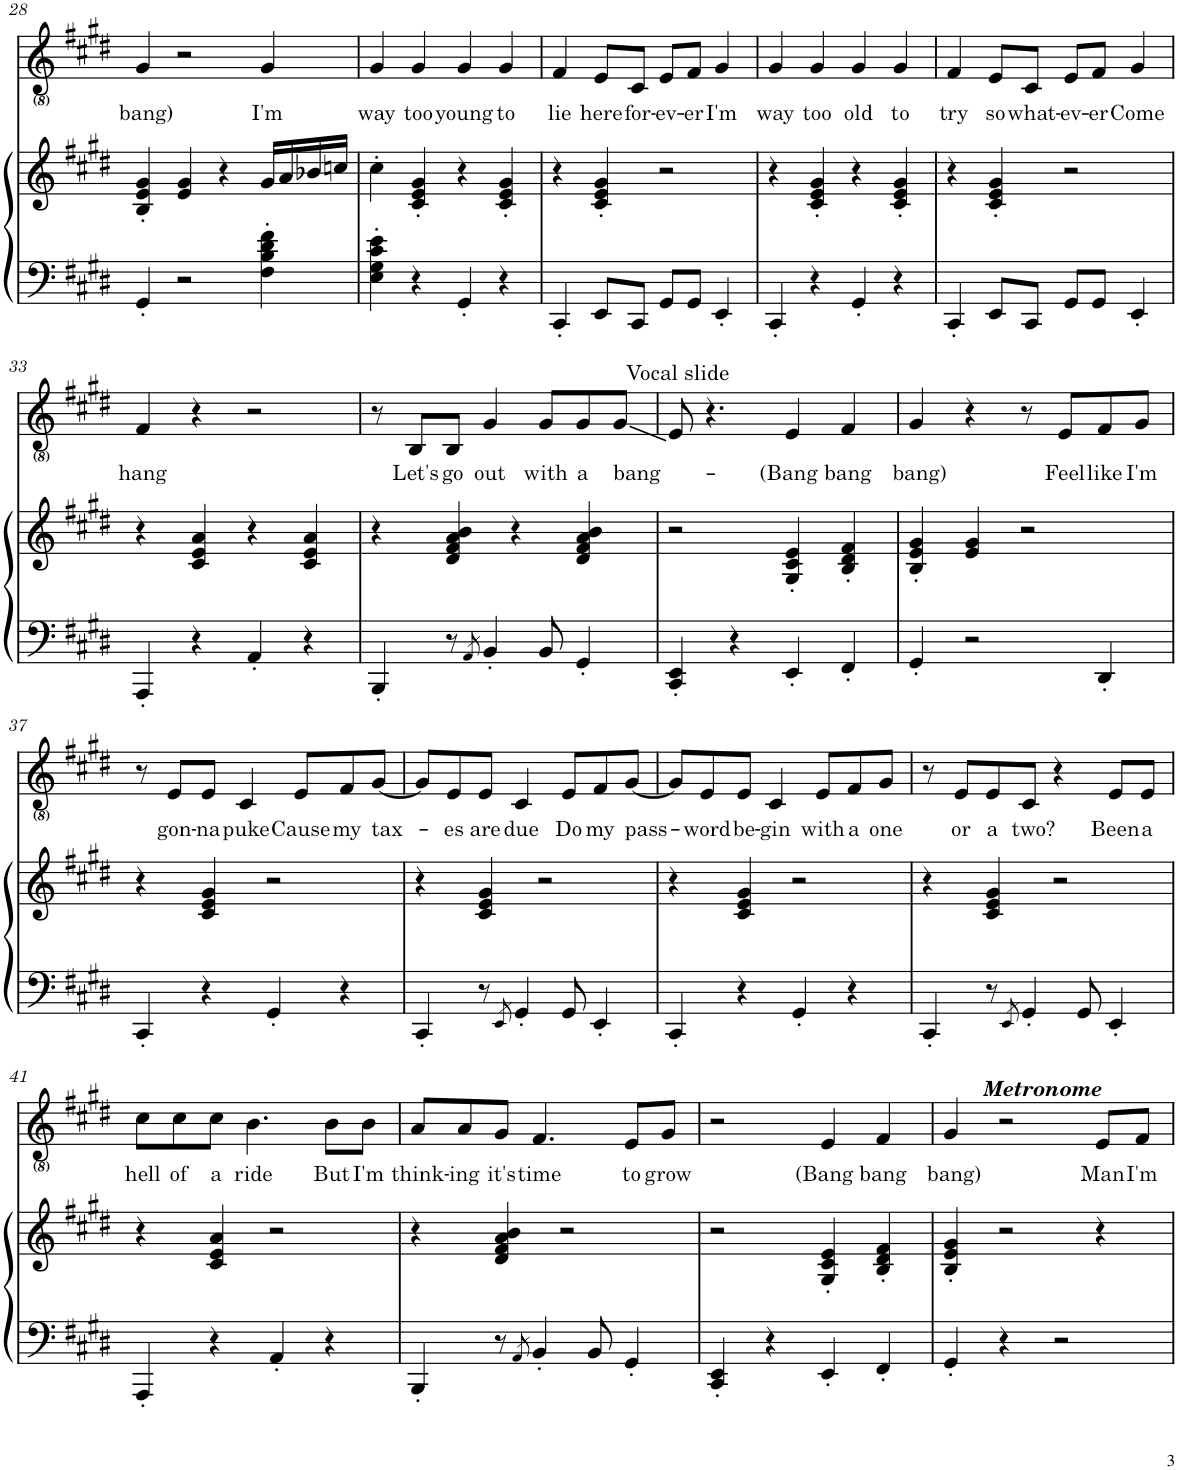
**kern	**kern	**kern	**text
*part2	*part2	*part1	*part1
*staff3	*staff2	*staff1	*staff1
*I"Piano	*	*I"Voice	*
*I'Pno	*	*	*
!!LO:PB:g=z
*clefF4	*clefG2	*clefG2	*
*	*	*Trd5c9	*
*k[f#c#g#d#]	*k[f#c#g#d#]	*k[f#c#g#d#]	*
*M4/4	*M4/4	*M4/4	*
=28	=28	=28	=28
!	!	!	!LO:LY:b
4GG#'/	4B/' 4e/' 4g#/'	4g#/	bang)
2r	4e/ 4g#/	2r	.
.	4r	.	.
!	!	!	!LO:LY:b
4F#\' 4B\' 4d#\' 4f#\'	16g#/LL	4g#/	I'm
.	16a/	.	.
.	16b-X/	.	.
.	16ccn/JJ	.	.
=29	=29	=29	=29
!	!	!	!LO:LY:b
4E\' 4G#\' 4c#\' 4e\'	4cc#'\	4g#/	way
!	!	!	!LO:LY:b
4r	4c#/' 4e/' 4g#/'	4g#/	too
!	!	!	!LO:LY:b
4GG#'/	4r	4g#/	young
!	!	!	!LO:LY:b
4r	4c#/' 4e/' 4g#/'	4g#/	to
=30	=30	=30	=30
!	!	!	!LO:LY:b
4CC#'/	4r	4f#/	lie
!	!	!	!LO:LY:b
8EE/L	4c#/' 4e/' 4g#/'	8e/L	here
!	!	!	!LO:LY:b
8CC#/J	.	8c#/J	for-
!	!	!	!LO:LY:b
8GG#/L	2r	8e/L	-ev-
!	!	!	!LO:LY:b
8GG#/J	.	8f#/J	-er
!	!	!	!LO:LY:b
4EE'/	.	4g#/	I'm
=31	=31	=31	=31
!	!	!	!LO:LY:b
4CC#'/	4r	4g#/	way
!	!	!	!LO:LY:b
4r	4c#/' 4e/' 4g#/'	4g#/	too
!	!	!	!LO:LY:b
4GG#'/	4r	4g#/	old
!	!	!	!LO:LY:b
4r	4c#/' 4e/' 4g#/'	4g#/	to
=32	=32	=32	=32
!	!	!	!LO:LY:b
4CC#'/	4r	4f#/	try
!	!	!	!LO:LY:b
8EE/L	4c#/' 4e/' 4g#/'	8e/L	so
!	!	!	!LO:LY:b
8CC#/J	.	8c#/J	what-
!	!	!	!LO:LY:b
8GG#/L	2r	8e/L	-ev-
!	!	!	!LO:LY:b
8GG#/J	.	8f#/J	-er
!	!	!	!LO:LY:b
4EE'/	.	4g#/	Come
!!LO:LB:g=z
=33	=33	=33	=33
!	!	!	!LO:LY:b
4AAA'/	4r	4f#/	hang
4r	4c#/ 4e/ 4a/	4r	.
4AA'/	4r	2r	.
4r	4c#/ 4e/ 4a/	.	.
=34	=34	=34	=34
4BBB'/	4r	8r	.
!	!	!	!LO:LY:b
.	.	8B/L	Let's
!	!	!	!LO:LY:b
8r	4d#/ 4f#/ 4a/ 4b/	8B/J	go
8qAA/	.	.	.
!	!	!	!LO:LY:b
4BB'/	.	4g#/	out
.	4r	.	.
!	!	!	!LO:LY:b
8BB/	.	8g#/L	with
!	!	!	!LO:LY:b
4GG#'/	4d#/ 4f#/ 4a/ 4b/	8g#/	a
!	!	!LO:TX:a:t=Vocal slide	!
!	!	!	!LO:LY:b
.	.	8g#/J	bang-
=35	=35	=35	=35
4CC#/' 4EE/'	2r	8e/	.
.	.	4.r	.
4r	.	.	.
!	!	!	!LO:LY:b
4EE'/	4G#/' 4c#/' 4e/'	4e/	-(Bang
!	!	!	!LO:LY:b
4FF#'/	4B/' 4d#/' 4f#/'	4f#/	bang
=36	=36	=36	=36
!	!	!	!LO:LY:b
4GG#'/	4B/' 4e/' 4g#/'	4g#/	bang)
2r	4e/ 4g#/	4r	.
.	2r	8r	.
!	!	!	!LO:LY:b
.	.	8e/L	Feel
!	!	!	!LO:LY:b
4DD#'/	.	8f#/	like
!	!	!	!LO:LY:b
.	.	8g#/J	I'm
!!LO:LB:g=z
=37	=37	=37	=37
4CC#'/	4r	8r	.
!	!	!	!LO:LY:b
.	.	8e/L	gon-
!	!	!	!LO:LY:b
4r	4c#/ 4e/ 4g#/	8e/J	-na
!	!	!	!LO:LY:b
.	.	4c#/	puke
4GG#'/	2r	.	.
!	!	!	!LO:LY:b
.	.	8e/L	Cause
!	!	!	!LO:LY:b
4r	.	8f#/	my
!	!	!	!LO:LY:b
.	.	[8g#/J	tax-
=38	=38	=38	=38
4CC#'/	4r	8g#/L]	.
!	!	!	!LO:LY:b
.	.	8e/	-es
!	!	!	!LO:LY:b
8r	4c#/ 4e/ 4g#/	8e/J	are
8qEE/	.	.	.
!	!	!	!LO:LY:b
4GG#'/	.	4c#/	due
.	2r	.	.
!	!	!	!LO:LY:b
8GG#/	.	8e/L	Do
!	!	!	!LO:LY:b
4EE'/	.	8f#/	my
!	!	!	!LO:LY:b
.	.	[8g#/J	pass-
=39	=39	=39	=39
4CC#'/	4r	8g#/L]	.
!	!	!	!LO:LY:b
.	.	8e/	-word
!	!	!	!LO:LY:b
4r	4c#/ 4e/ 4g#/	8e/J	be-
!	!	!	!LO:LY:b
.	.	4c#/	-gin
4GG#'/	2r	.	.
!	!	!	!LO:LY:b
.	.	8e/L	with
!	!	!	!LO:LY:b
4r	.	8f#/	a
!	!	!	!LO:LY:b
.	.	8g#/J	one
=40	=40	=40	=40
4CC#'/	4r	8r	.
!	!	!	!LO:LY:b
.	.	8e/L	or
!	!	!	!LO:LY:b
8r	4c#/ 4e/ 4g#/	8e/	a
8qEE/	.	.	.
!	!	!	!LO:LY:b
4GG#'/	.	8c#/J	two?
.	2r	4r	.
8GG#/	.	.	.
!	!	!	!LO:LY:b
4EE'/	.	8e/L	Been
!	!	!	!LO:LY:b
.	.	8e/J	a
!!LO:LB:g=z
=41	=41	=41	=41
!	!	!	!LO:LY:b
4AAA'/	4r	8cc#\L	hell
!	!	!	!LO:LY:b
.	.	8cc#\	of
!	!	!	!LO:LY:b
4r	4c#/ 4e/ 4a/	8cc#\J	a
!	!	!	!LO:LY:b
.	.	4.b\	ride
4AA'/	2r	.	.
!	!	!	!LO:LY:b
4r	.	8b\L	But
!	!	!	!LO:LY:b
.	.	8b\J	I'm
=42	=42	=42	=42
!	!	!	!LO:LY:b
4BBB'/	4r	8a/L	think-
!	!	!	!LO:LY:b
.	.	8a/	-ing
!	!	!	!LO:LY:b
8r	4d#/ 4f#/ 4a/ 4b/	8g#/J	it's
8qAA/	.	.	.
!	!	!	!LO:LY:b
4BB'/	.	4.f#/	time
.	2r	.	.
8BB/	.	.	.
!	!	!	!LO:LY:b
4GG#'/	.	8e/L	to
!	!	!	!LO:LY:b
.	.	8g#/J	grow
=43	=43	=43	=43
4CC#/' 4EE/'	2r	2r	.
4r	.	.	.
!	!	!	!LO:LY:b
4EE'/	4G#/' 4c#/' 4e/'	4e/	(Bang
!	!	!	!LO:LY:b
4FF#'/	4B/' 4d#/' 4f#/'	4f#/	bang
=44	=44	=44	=44
!	!	!	!LO:LY:b
4GG#'/	4B/' 4e/' 4g#/'	4g#/	bang)
!	!	!LO:TX:a:Bi:t=Metronome	!
4r	2r	2r	.
2r	.	.	.
!	!	!	!LO:LY:b
.	4r	8e/L	Man
!	!	!	!LO:LY:b
.	.	8f#/J	I'm
=	=	=	=
*-	*-	*-	*-
